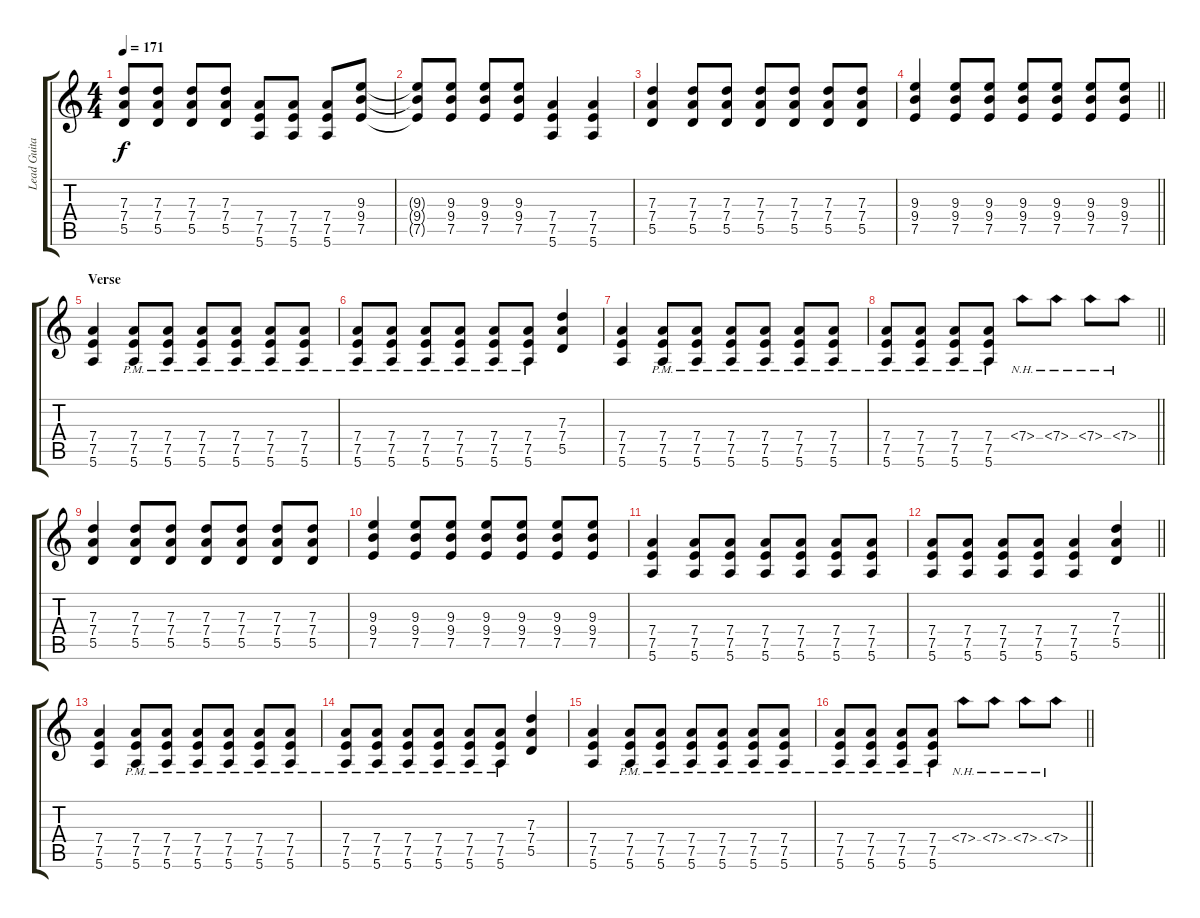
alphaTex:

\track ("Lead Guitar - Bobby Kool" "Lead Guita") {instrument overdrivenguitar}
\staff {score tabs}
\tuning (E4 B3 G3 D3 A2 E2) {hide}
\ts (4 4)
\tempo 171
\clef g2
\ks c
(7.3{t} 7.4{t} 5.5{t}).8{dy f} (7.3 7.4 5.5).8 (7.3 7.4 5.5).8 (7.3 7.4 5.5).8 (7.4 7.5 5.6).8 (7.4 7.5 5.6).8 (7.4 7.5 5.6).8 (9.3 9.4 7.5).8 |
(9.3{t} 9.4{t} 7.5{t}).8 (9.3 9.4 7.5).8 (9.3 9.4 7.5).8 (9.3 9.4 7.5).8 (7.4 7.5 5.6).4 (7.4 7.5 5.6).4 |
(7.3 7.4 5.5).4 (7.3 7.4 5.5).8 (7.3 7.4 5.5).8 (7.3 7.4 5.5).8 (7.3 7.4 5.5).8 (7.3 7.4 5.5).8 (7.3 7.4 5.5).8 |
\barLineRight lightlight
(9.3 9.4 7.5).4 (9.3 9.4 7.5).8 (9.3 9.4 7.5).8 (9.3 9.4 7.5).8 (9.3 9.4 7.5).8 (9.3 9.4 7.5).8 (9.3 9.4 7.5).8 |
\section ("" "Verse")
(7.4 7.5 5.6).4 (7.4{pm} 7.5{pm} 5.6{pm}).8 (7.4{pm} 7.5{pm} 5.6{pm}).8 (7.4{pm} 7.5{pm} 5.6{pm}).8 (7.4{pm} 7.5{pm} 5.6{pm}).8 (7.4{pm} 7.5{pm} 5.6{pm}).8 (7.4{pm} 7.5{pm} 5.6{pm}).8 |
(7.4{pm} 7.5{pm} 5.6{pm}).8 (7.4{pm} 7.5{pm} 5.6{pm}).8 (7.4{pm} 7.5{pm} 5.6{pm}).8 (7.4{pm} 7.5{pm} 5.6{pm}).8 (7.4{pm} 7.5{pm} 5.6{pm}).8 (7.4{pm} 7.5{pm} 5.6{pm}).8 (7.3 7.4 5.5).4 |
(7.4 7.5 5.6).4 (7.4{pm} 7.5{pm} 5.6{pm}).8 (7.4{pm} 7.5{pm} 5.6{pm}).8 (7.4{pm} 7.5{pm} 5.6{pm}).8 (7.4{pm} 7.5{pm} 5.6{pm}).8 (7.4{pm} 7.5{pm} 5.6{pm}).8 (7.4{pm} 7.5{pm} 5.6{pm}).8 |
\barLineRight lightlight
(7.4{pm} 7.5{pm} 5.6{pm}).8 (7.4{pm} 7.5{pm} 5.6{pm}).8 (7.4{pm} 7.5{pm} 5.6{pm}).8 (7.4{pm} 7.5{pm} 5.6{pm}).8 7.4{nh}.8 7.4{nh}.8 7.4{nh}.8 7.4{nh}.8 |
(7.3 7.4 5.5).4 (7.3 7.4 5.5).8 (7.3 7.4 5.5).8 (7.3 7.4 5.5).8 (7.3 7.4 5.5).8 (7.3 7.4 5.5).8 (7.3 7.4 5.5).8 |
(9.3 9.4 7.5).4 (9.3 9.4 7.5).8 (9.3 9.4 7.5).8 (9.3 9.4 7.5).8 (9.3 9.4 7.5).8 (9.3 9.4 7.5).8 (9.3 9.4 7.5).8 |
(7.4 7.5 5.6).4 (7.4 7.5 5.6).8 (7.4 7.5 5.6).8 (7.4 7.5 5.6).8 (7.4 7.5 5.6).8 (7.4 7.5 5.6).8 (7.4 7.5 5.6).8 |
\barLineRight lightlight
(7.4 7.5 5.6).8 (7.4 7.5 5.6).8 (7.4 7.5 5.6).8 (7.4 7.5 5.6).8 (7.4 7.5 5.6).4 (7.3 7.4 5.5).4 |
(7.4 7.5 5.6).4 (7.4{pm} 7.5{pm} 5.6{pm}).8 (7.4{pm} 7.5{pm} 5.6{pm}).8 (7.4{pm} 7.5{pm} 5.6{pm}).8 (7.4{pm} 7.5{pm} 5.6{pm}).8 (7.4{pm} 7.5{pm} 5.6{pm}).8 (7.4{pm} 7.5{pm} 5.6{pm}).8 |
(7.4{pm} 7.5{pm} 5.6{pm}).8 (7.4{pm} 7.5{pm} 5.6{pm}).8 (7.4{pm} 7.5{pm} 5.6{pm}).8 (7.4{pm} 7.5{pm} 5.6{pm}).8 (7.4{pm} 7.5{pm} 5.6{pm}).8 (7.4{pm} 7.5{pm} 5.6{pm}).8 (7.3 7.4 5.5).4 |
(7.4 7.5 5.6).4 (7.4{pm} 7.5{pm} 5.6{pm}).8 (7.4{pm} 7.5{pm} 5.6{pm}).8 (7.4{pm} 7.5{pm} 5.6{pm}).8 (7.4{pm} 7.5{pm} 5.6{pm}).8 (7.4{pm} 7.5{pm} 5.6{pm}).8 (7.4{pm} 7.5{pm} 5.6{pm}).8 |
\barLineRight lightlight
(7.4{pm} 7.5{pm} 5.6{pm}).8 (7.4{pm} 7.5{pm} 5.6{pm}).8 (7.4{pm} 7.5{pm} 5.6{pm}).8 (7.4{pm} 7.5{pm} 5.6{pm}).8 7.4{nh}.8 7.4{nh}.8 7.4{nh}.8 7.4{nh}.8
